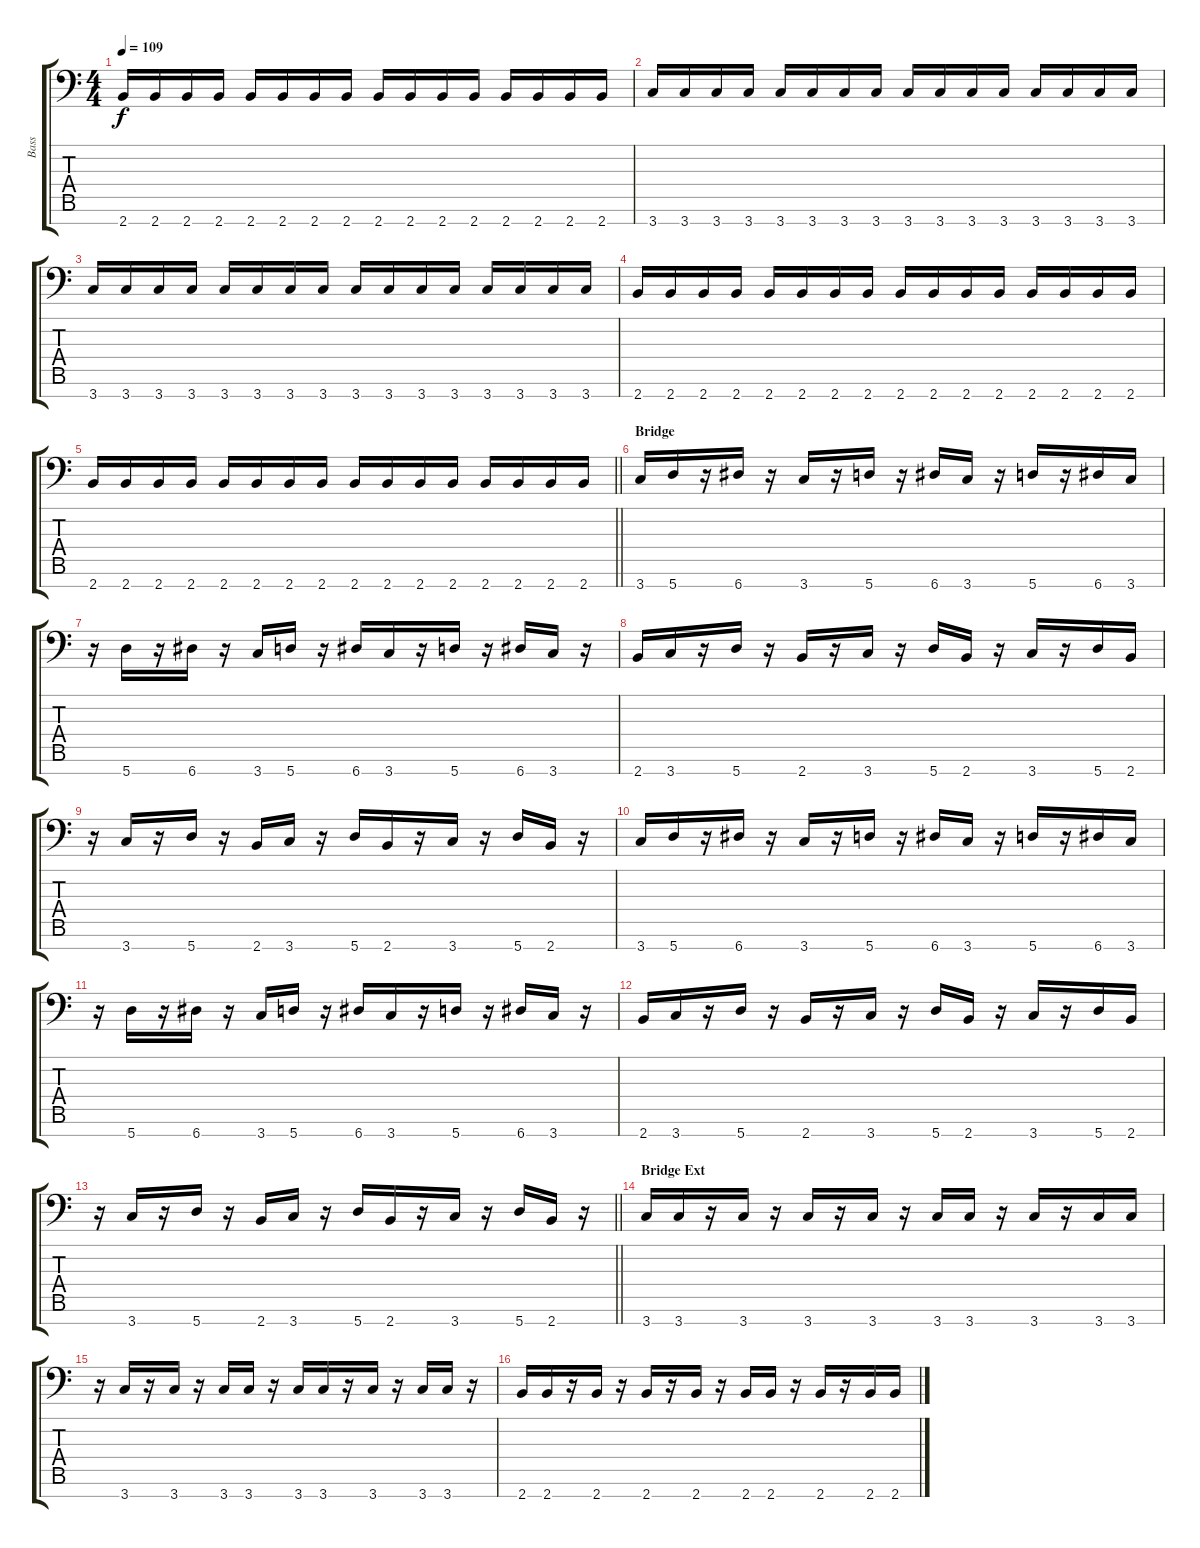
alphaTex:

\track ("Bass" "Bass") {instrument electricbasspick}
\staff {score tabs}
\tuning (E4 B3 G3 D3 A2 E2 A1) {hide}
\ts (4 4)
\tempo 109
\clef f4
\ks c
2.7.16{dy f} 2.7.16 2.7.16 2.7.16 2.7.16 2.7.16 2.7.16 2.7.16 2.7.16 2.7.16 2.7.16 2.7.16 2.7.16 2.7.16 2.7.16 2.7.16 |
3.7.16 3.7.16 3.7.16 3.7.16 3.7.16 3.7.16 3.7.16 3.7.16 3.7.16 3.7.16 3.7.16 3.7.16 3.7.16 3.7.16 3.7.16 3.7.16 |
3.7.16 3.7.16 3.7.16 3.7.16 3.7.16 3.7.16 3.7.16 3.7.16 3.7.16 3.7.16 3.7.16 3.7.16 3.7.16 3.7.16 3.7.16 3.7.16 |
2.7.16 2.7.16 2.7.16 2.7.16 2.7.16 2.7.16 2.7.16 2.7.16 2.7.16 2.7.16 2.7.16 2.7.16 2.7.16 2.7.16 2.7.16 2.7.16 |
\barLineRight lightlight
2.7.16 2.7.16 2.7.16 2.7.16 2.7.16 2.7.16 2.7.16 2.7.16 2.7.16 2.7.16 2.7.16 2.7.16 2.7.16 2.7.16 2.7.16 2.7.16 |
\section ("" "Bridge")
3.7.16 5.7.16 r.16 6.7.16 r.16 3.7.16 r.16 5.7.16 r.16 6.7.16 3.7.16 r.16 5.7.16 r.16 6.7.16 3.7.16 |
r.16 5.7.16 r.16 6.7.16 r.16 3.7.16 5.7.16 r.16 6.7.16 3.7.16 r.16 5.7.16 r.16 6.7.16 3.7.16 r.16 |
2.7.16 3.7.16 r.16 5.7.16 r.16 2.7.16 r.16 3.7.16 r.16 5.7.16 2.7.16 r.16 3.7.16 r.16 5.7.16 2.7.16 |
r.16 3.7.16 r.16 5.7.16 r.16 2.7.16 3.7.16 r.16 5.7.16 2.7.16 r.16 3.7.16 r.16 5.7.16 2.7.16 r.16 |
3.7.16 5.7.16 r.16 6.7.16 r.16 3.7.16 r.16 5.7.16 r.16 6.7.16 3.7.16 r.16 5.7.16 r.16 6.7.16 3.7.16 |
r.16 5.7.16 r.16 6.7.16 r.16 3.7.16 5.7.16 r.16 6.7.16 3.7.16 r.16 5.7.16 r.16 6.7.16 3.7.16 r.16 |
2.7.16 3.7.16 r.16 5.7.16 r.16 2.7.16 r.16 3.7.16 r.16 5.7.16 2.7.16 r.16 3.7.16 r.16 5.7.16 2.7.16 |
\barLineRight lightlight
r.16 3.7.16 r.16 5.7.16 r.16 2.7.16 3.7.16 r.16 5.7.16 2.7.16 r.16 3.7.16 r.16 5.7.16 2.7.16 r.16 |
\section ("" "Bridge Ext")
3.7.16 3.7.16 r.16 3.7.16 r.16 3.7.16 r.16 3.7.16 r.16 3.7.16 3.7.16 r.16 3.7.16 r.16 3.7.16 3.7.16 |
r.16 3.7.16 r.16 3.7.16 r.16 3.7.16 3.7.16 r.16 3.7.16 3.7.16 r.16 3.7.16 r.16 3.7.16 3.7.16 r.16 |
2.7.16 2.7.16 r.16 2.7.16 r.16 2.7.16 r.16 2.7.16 r.16 2.7.16 2.7.16 r.16 2.7.16 r.16 2.7.16 2.7.16
